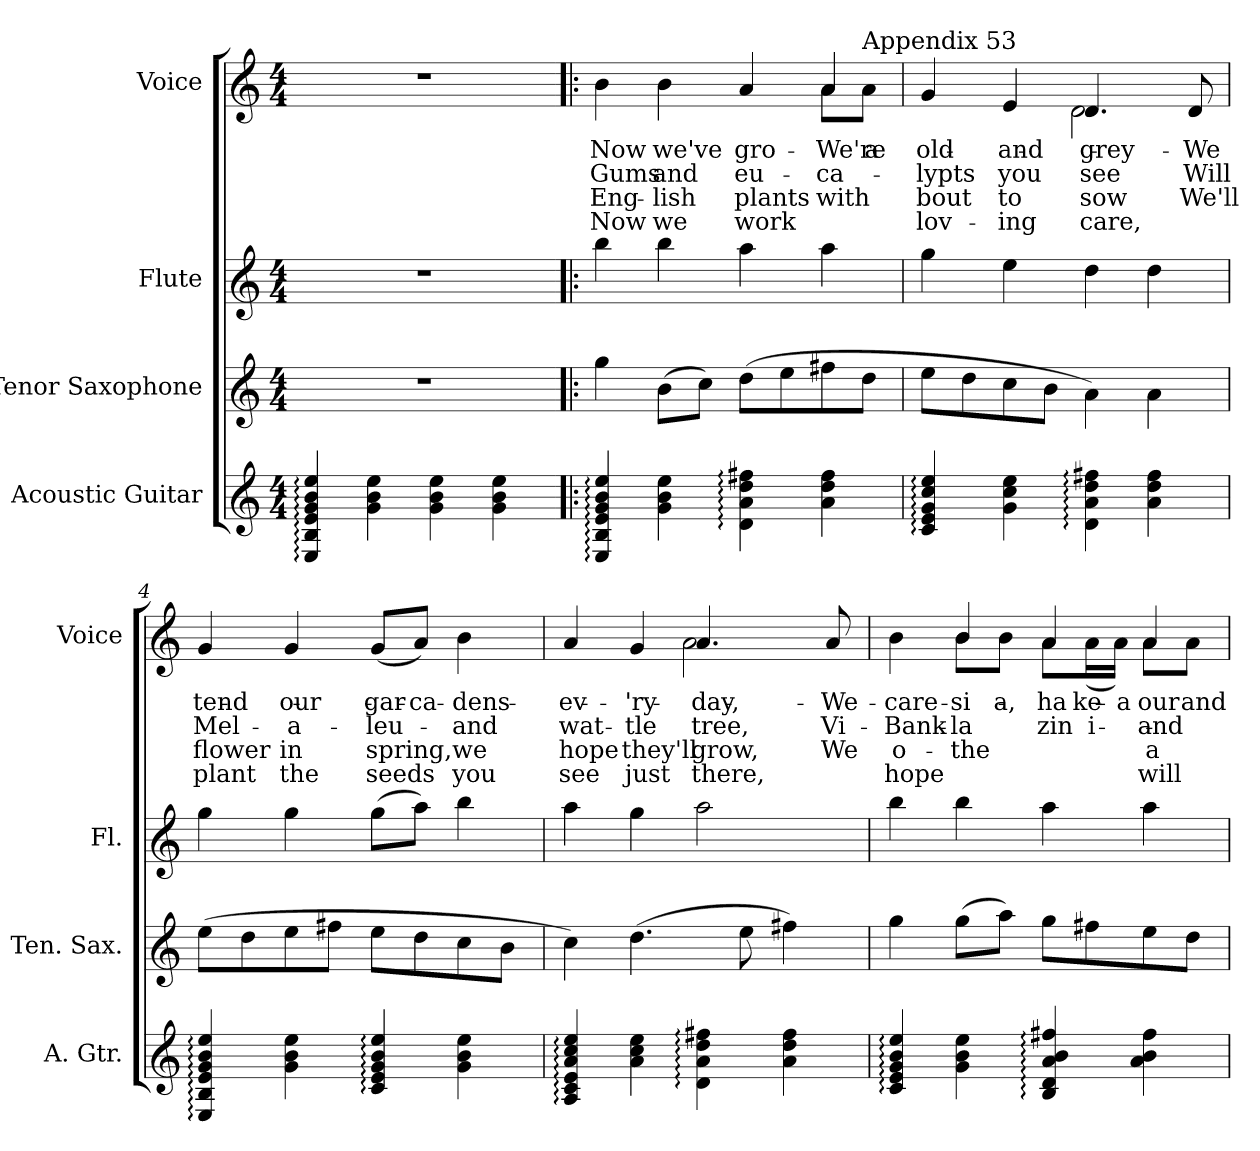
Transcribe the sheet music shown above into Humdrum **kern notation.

**kern	**kern	**kern	**kern	**text	**text	**text	**text
*part4	*part3	*part2	*part1	*part1	*part1	*part1	*part1
*staff4	*staff3	*staff2	*staff1	*staff1	*staff1	*staff1	*staff1
*I"Acoustic Guitar	*I"Tenor Saxophone	*I"Flute	*I"Voice	*	*	*	*
*I'A. Gtr.	*I'Ten. Sax.	*I'Fl.	*I'Voice	*	*	*	*
!!LO:PB:g=z
*clefG2	*clefG2	*clefG2	*clefG2	*	*	*	*
*ITrd7c12	*ITrd8c14	*	*	*	*	*	*
*k[]	*k[]	*k[]	*k[]	*	*	*	*
*C:	*C:	*C:	*C:	*	*	*	*
*M4/4	*M4/4	*M4/4	*M4/4	*	*	*	*
*MM88	*MM88	*MM88	*MM88	*	*	*	*
=1	=1	=1	=1	=1	=1	=1	=1
4EEi/: 4BBi: 4Ei: 4Gi: 4Bi: 4ei:	1r	1r	1r	.	.	.	.
4Gi\ 4Bi 4ei	.	.	.	.	.	.	.
4Gi\ 4Bi 4ei	.	.	.	.	.	.	.
4Gi\ 4Bi 4ei	.	.	.	.	.	.	.
=2!|:	=2!|:	=2!|:	=2!|:	=2!|:	=2!|:	=2!|:	=2!|:
!	!	!	!LO:TX:b:cj:t=1.	!	!	!	!
!	!	!	!LO:TX:b:cj:t=2.	!	!	!	!
!	!	!	!LO:TX:b:cj:t=3.	!	!	!	!
!	!	!	!LO:TX:b:cj:t=4.	!	!	!	!
!	!	!	!	!LO:LY:b:color=#000000	!LO:LY:b:color=#000000	!LO:LY:b:color=#000000	!LO:LY:b:color=#000000
*	*	*	*^	*	*	*	*
4EEi/: 4BBi: 4Ei: 4Gi: 4Bi: 4ei:	4gi\	4bbi\	4bi\	2.ryy	Now	Gums	Eng-	Now
!	!	!	!	!	!LO:LY:b:color=#000000	!LO:LY:b:color=#000000	!LO:LY:b:color=#000000	!LO:LY:b:color=#000000
4Gi\ 4Bi 4ei	(8Bi\L	4bbi\	4bi\	.	we've	and	-lish	we
.	8ci\J)	.	.	.	.	.	.	.
!	!	!	!	!	!LO:LY:b:color=#000000	!LO:LY:b:color=#000000	!LO:LY:b:color=#000000	!LO:LY:b:color=#000000
4Di\: 4Ai: 4di: 4f#Xi:	(8di\L	4aai\	4ai/	.	gro-	eu-	plants	work
.	8ei\	.	.	.	.	.	.	.
!	!	!	!	!	!LO:LY:b:color=#000000	!LO:LY:b:color=#000000	!LO:LY:b:color=#000000	!
!	!	!	!	!	!LO:LY:b:color=#000000	!	!	!
4Ai\ 4di 4f#i	8f#Xi\	4aai\	4ai/	8ai\L	We're	-ca-	with	.
!	!	!	!	!LO:TX:a:t=Appendix 53	!	!	!	!
!	!	!	!	!	!LO:LY:b:color=#000000	!	!	!
.	8di\J	.	.	8ai\J	a-	.	.	.
=3	=3	=3	=3	=3	=3	=3	=3	=3
!	!	!	!	!	!LO:LY:b:color=#000000	!LO:LY:b:color=#000000	!LO:LY:b:color=#000000	!LO:LY:b:color=#000000
4Ci/: 4Ei: 4Gi: 4ci: 4ei:	8ei\L	4ggi\	4gi/	2ryy	old	-lypts	bout	lov-
.	8di\	.	.	.	.	.	.	.
!	!	!	!	!	!LO:LY:b:color=#000000	!LO:LY:b:color=#000000	!LO:LY:b:color=#000000	!LO:LY:b:color=#000000
4Gi\ 4ci 4ei	8ci\	4eei\	4ei/	.	and	you	to	-ing
.	8Bi\J	.	.	.	.	.	.	.
!	!	!	!	!	!LO:LY:b:color=#000000	!LO:LY:b:color=#000000	!LO:LY:b:color=#000000	!LO:LY:b:color=#000000
4Di\: 4Ai: 4di: 4f#Xi:	4Ai\)	4ddi\	4.di/	2di\	grey	see	sow	care,
4Ai\ 4di 4f#i	4Ai\	4ddi\	.	.	.	.	.	.
!	!	!	!	!	!LO:LY:b:color=#000000	!LO:LY:b:color=#000000	!LO:LY:b:color=#000000	!
.	.	.	8di/	.	We	Will	We'll	.
*	*	*	*v	*v	*	*	*	*
=4	=4	=4	=4	=4	=4	=4	=4
!	!	!	!	!LO:LY:b:color=#000000	!LO:LY:b:color=#000000	!LO:LY:b:color=#000000	!LO:LY:b:color=#000000
4EEi/: 4BBi: 4Ei: 4Gi: 4Bi: 4ei:	(8ei\L	4ggi\	4gi/	tend	Mel-	flower	plant
.	8di\	.	.	.	.	.	.
!	!	!	!	!LO:LY:b:color=#000000	!LO:LY:b:color=#000000	!LO:LY:b:color=#000000	!LO:LY:b:color=#000000
4Gi\ 4Bi 4ei	8ei\	4ggi\	4gi/	our	-a-	in	the
.	8f#Xi\J	.	.	.	.	.	.
!	!	!	!	!LO:LY:b:color=#000000	!LO:LY:b:color=#000000	!LO:LY:b:color=#000000	!LO:LY:b:color=#000000
4Ci/: 4Ei: 4Gi: 4Bi: 4ei:	8ei\L	(8ggi\L	(8gi/L	gar-	-leu-	spring,	seeds
!	!	!	!	!LO:LY:b:color=#000000	!	!	!
.	8di\	8aai\J)	8ai/J)	-ca	.	.	.
!	!	!	!	!LO:LY:b:color=#000000	!LO:LY:b:color=#000000	!LO:LY:b:color=#000000	!LO:LY:b:color=#000000
4Gi\ 4Bi 4ei	8ci\	4bbi\	4bi\	-dens	and	we	you
.	8Bi\J	.	.	.	.	.	.
=5	=5	=5	=5	=5	=5	=5	=5
!	!	!	!	!LO:LY:b:color=#000000	!LO:LY:b:color=#000000	!LO:LY:b:color=#000000	!LO:LY:b:color=#000000
*	*	*	*^	*	*	*	*
4AAi/: 4Ci: 4Ei: 4Ai: 4ci: 4ei:	4ci\)	4aai\	4ai/	2ryy	ev-	wat-	hope	see
!	!	!	!	!	!LO:LY:b:color=#000000	!LO:LY:b:color=#000000	!LO:LY:b:color=#000000	!LO:LY:b:color=#000000
4Ai\ 4ci 4ei	(4.di\	4ggi\	4gi/	.	-'ry	-tle	they'll	just
!	!	!	!	!	!LO:LY:b:color=#000000	!LO:LY:b:color=#000000	!LO:LY:b:color=#000000	!LO:LY:b:color=#000000
4Di\: 4Ai: 4di: 4f#Xi:	.	2aai\	4.ai/	2ai\	day,	tree,	grow,	there,
.	8ei\	.	.	.	.	.	.	.
4Ai\ 4di 4f#i	4f#Xi\)	.	.	.	.	.	.	.
!	!	!	!	!	!LO:LY:b:color=#000000	!LO:LY:b:color=#000000	!LO:LY:b:color=#000000	!
.	.	.	8ai/	.	We	Vi-	We	.
!!LO:LB:g=z	!!
=6	=6	=6	=6	=6	=6	=6	=6	=6
!	!	!	!	!	!LO:LY:b:color=#000000	!LO:LY:b:color=#000000	!LO:LY:b:color=#000000	!LO:LY:b:color=#000000
4Ci/: 4Ei: 4Gi: 4Bi: 4ei:	4gi\	4bbi\	4bi\	4ryy	care	Bank-	-o-	hope
!	!	!	!	!	!LO:LY:b:color=#000000	!LO:LY:b:color=#000000	!LO:LY:b:color=#000000	!
!	!	!	!	!	!LO:LY:b:color=#000000	!	!	!
4Gi\ 4Bi 4ei	(8gi\L	4bbi\	4bi/	8bi\L	-si-	-la	the	.
!	!	!	!	!	!LO:LY:b:color=#000000	!	!	!
.	8ai\J)	.	.	8bi\J	-a,	.	.	.
!	!	!	!	!	!LO:LY:b:color=#000000	!LO:LY:b:color=#000000	!	!
!	!	!	!	!	!LO:LY:b:color=#000000	!LO:LY:b:color=#000000	!	!
4BBi/: 4Di: 4Ai: 4Bi: 4f#Xi:	8gi\L	4aai\	4ai/	8ai\L	ha-	zin-	.	.
!	!	!	!	!	!LO:LY:b:color=#000000	!LO:LY:b:color=#000000	!	!
.	8f#Xi\	.	.	(16ai\L	-ke-	-i-	.	.
!	!	!	!	!	!LO:LY:b:color=#000000	!	!	!
.	.	.	.	16ai\JJ)	-a	.	.	.
!	!	!	!	!	!LO:LY:b:color=#000000	!LO:LY:b:color=#000000	!LO:LY:b:color=#000000	!LO:LY:b:color=#000000
4Ai\ 4Bi 4f#i	8ei\	4aai\	4ai/	8ai\L	our	and	-a	will
!	!	!	!	!	!LO:LY:b:color=#000000	!	!	!
.	8di\J	.	.	8ai\J	and	.	.	.
*	*	*	*v	*v	*	*	*	*
=	=	=	=	=	=	=	=
*-	*-	*-	*-	*-	*-	*-	*-
